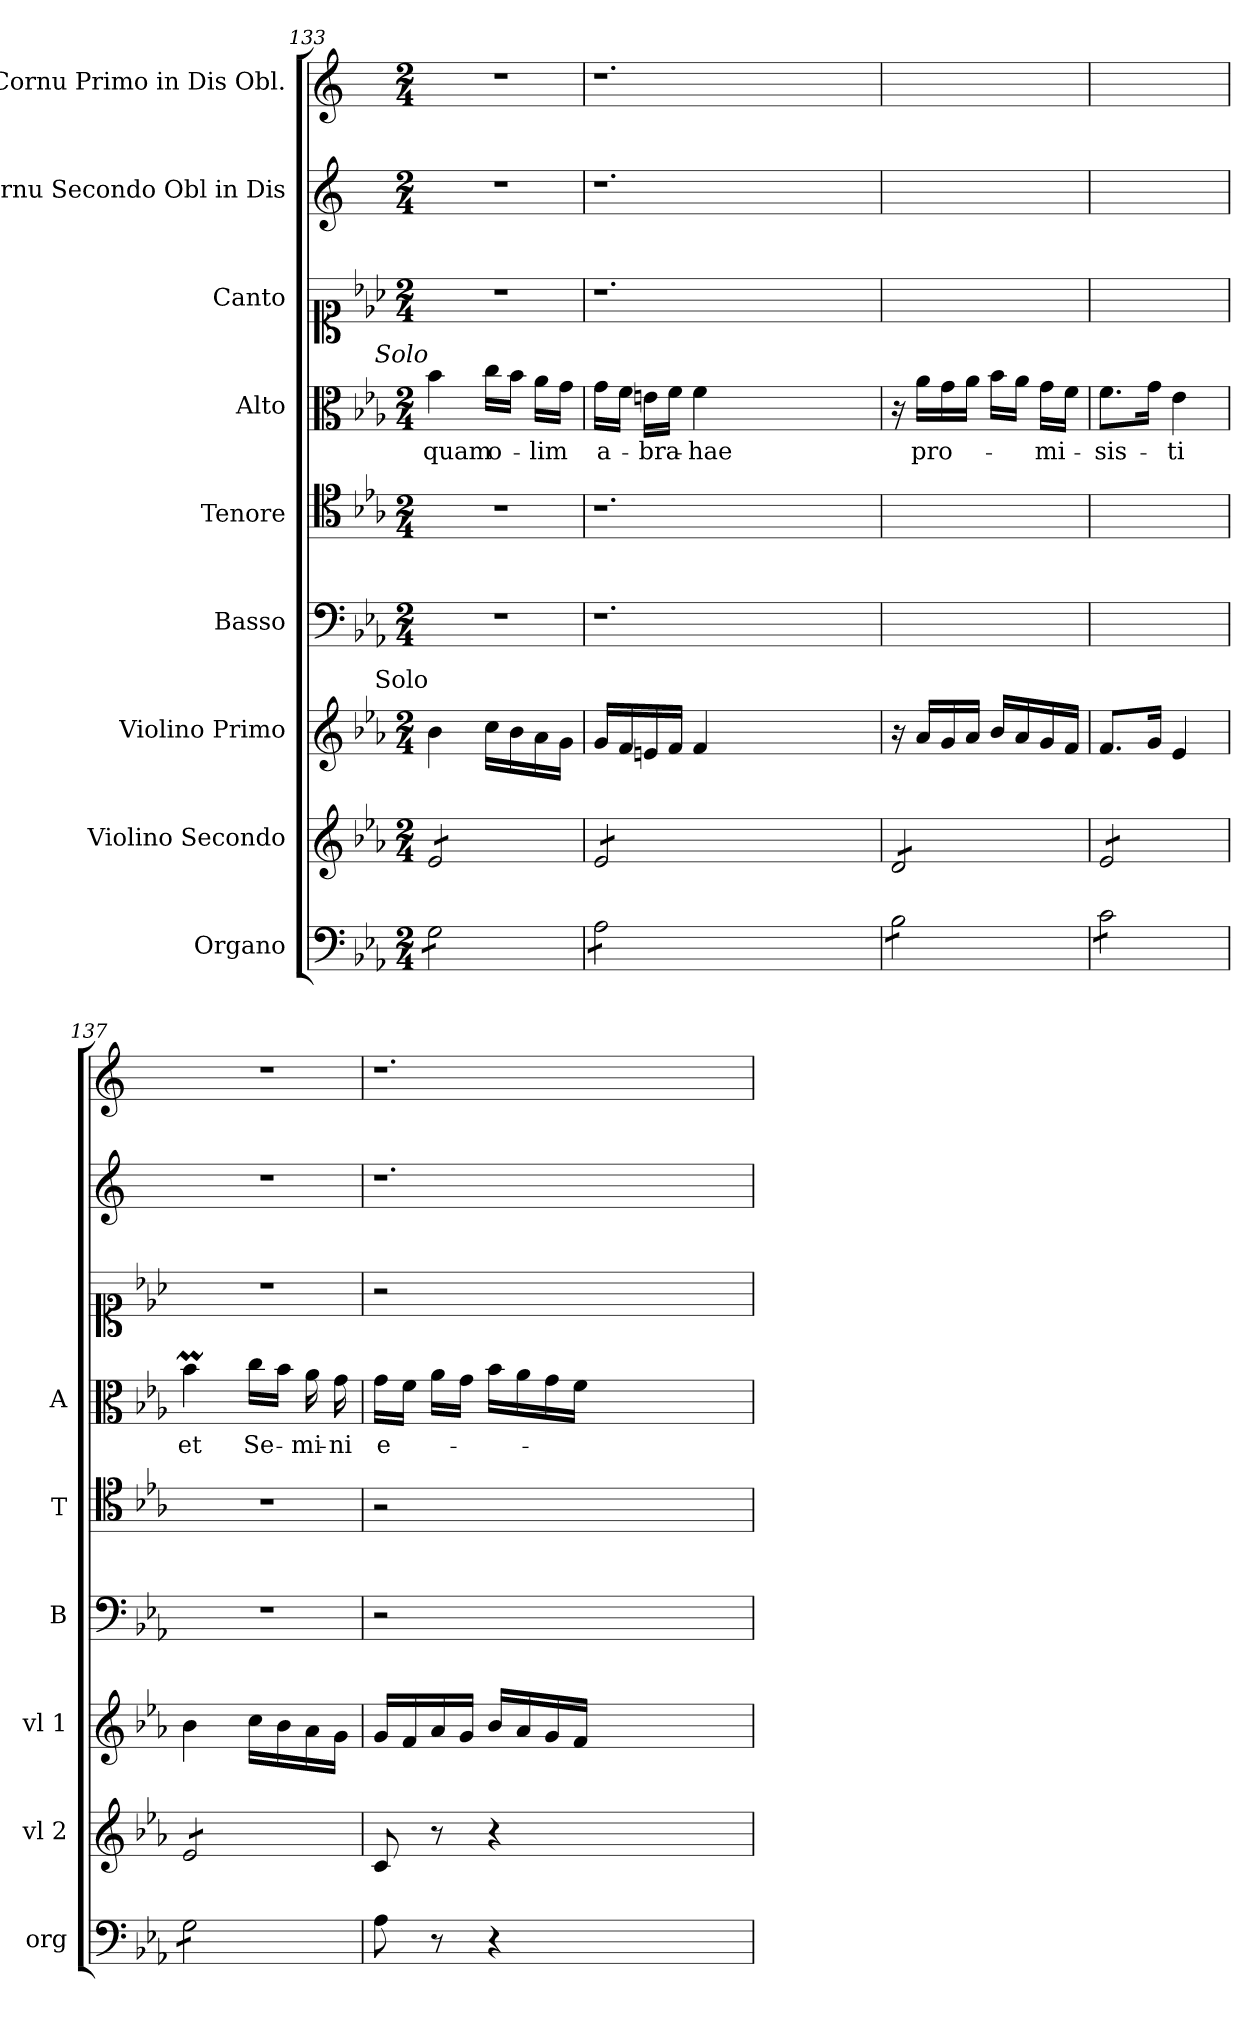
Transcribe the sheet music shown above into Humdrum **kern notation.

**kern	**dynam	**kern	**dynam	**kern	**kern	**kern	**kern	**text	**kern	**kern	**kern
*part9	*part9	*part8	*part8	*part7	*part6	*part5	*part4	*part4	*part3	*part2	*part1
*staff9	*staff9	*staff8	*staff8	*staff7	*staff6	*staff5	*staff4	*staff4	*staff3	*staff2	*staff1
*I"Organo	*	*I"Violino Secondo	*	*I"Violino Primo	*I"Basso	*I"Tenore	*I"Alto	*	*I"Canto	*I"Cornu Secondo Obl in Dis	*I"Cornu Primo in Dis Obl.
*I'org	*	*I'vl 2	*	*I'vl 1	*I'B	*I'T	*I'A	*	*	*	*
*clefF4	*	*clefG2	*	*clefG2	*clefF4	*clefC4	*clefC3	*	*clefC1	*clefG2	*clefG2
*	*	*	*	*	*	*	*	*	*	*ITrd5c9	*ITrd5c9
*k[b-e-a-]	*	*k[b-e-a-]	*	*k[b-e-a-]	*k[b-e-a-]	*k[b-e-a-]	*k[b-e-a-]	*	*k[b-e-a-]	*k[b-e-a-]	*k[b-e-a-]
*	*	*	*	*E-:	*E-:	*	*E-:	*	*E-:	*E-:	*E-:
*M2/4	*	*M2/4	*	*M2/4	*M2/4	*M2/4	*M2/4	*	*M2/4	*M2/4	*M2/4
=133	=133	=133	=133	=133	=133	=133	=133	=133	=133	=133	=133
!	!	!	!	!	!	!	!LO:TX:a:i:rj:t=Solo	!	!	!	!
!	!	!	!	!LO:TX:a:rj:t=Solo	!	!	!	!	!	!	!
!	!	!LO:TX:a:rj:t=Solo	!	!	!	!	!	!	!	!	!
!LO:TX:a:rj:t=Solo	!	!	!	!	!	!	!	!	!	!	!
!	!LO:DY:rj	!	!LO:DY:rj	!	!	!	!	!	!	!	!
*tremolo	*	*	*	*	*	*	*	*	*	*	*
*	*	*tremolo	*	*	*	*	*	*	*	*	*
8G\L	po.	8e-/L	po&colon;	4b-\	2r	2r	4b-\	quam	2r	2r	2r
8G\	.	8e-/	.	.	.	.	.	.	.	.	.
8G\	.	8e-/	.	16cc\LL	.	.	16cc\LL	o-	.	.	.
.	.	.	.	16b-\	.	.	16b-\JJ	.	.	.	.
8G\J	.	8e-/J	.	16a-\	.	.	16a-\LL	-lim	.	.	.
.	.	.	.	16g\JJ	.	.	16g\JJ	.	.	.	.
=134	=134	=134	=134	=134	=134	=134	=134	=134	=134	=134	=134
8A-\L	.	8e-/L	.	16g/LL	1.r	1.r	16g\LL	a-	1.r	1.r	1.r
.	.	.	.	16f/	.	.	16f\JJ	.	.	.	.
8A-\	.	8e-/	.	16en/	.	.	16en\LL	-bra-	.	.	.
.	.	.	.	16f/JJ	.	.	16f\JJ	.	.	.	.
8A-\	.	8e-/	.	4f/	.	.	4f\	-hae	.	.	.
8A-\J	.	8e-/J	.	.	.	.	.	.	.	.	.
1ryy	.	1ryy	.	1ryy	.	.	1ryy	.	.	.	.
=135	=135	=135	=135	=135	=135	=135	=135	=135	=135	=135	=135
8B-\L	.	8d/L	.	16r	2ryy	2ryy	16r	.	2ryy	2ryy	2ryy
.	.	.	.	16a-/LL	.	.	16a-\LL	pro-	.	.	.
8B-\	.	8d/	.	16g/	.	.	16g\	.	.	.	.
.	.	.	.	16a-/JJ	.	.	16a-\JJ	.	.	.	.
8B-\	.	8d/	.	16b-/LL	.	.	16b-\LL	.	.	.	.
.	.	.	.	16a-/	.	.	16a-\JJ	.	.	.	.
8B-\J	.	8d/J	.	16g/	.	.	16g\LL	-mi-	.	.	.
.	.	.	.	16f/JJ	.	.	16f\JJ	.	.	.	.
=136	=136	=136	=136	=136	=136	=136	=136	=136	=136	=136	=136
8c\L	.	8e-/L	.	8.f/L	2ryy	2ryy	8.f\L	-sis-	2ryy	2ryy	2ryy
8c\	.	8e-/	.	.	.	.	.	.	.	.	.
.	.	.	.	16g/Jk	.	.	16g\Jk	.	.	.	.
8c\	.	8e-/	.	4e-/	.	.	4e-\	-ti	.	.	.
8c\J	.	8e-/J	.	.	.	.	.	.	.	.	.
=137	=137	=137	=137	=137	=137	=137	=137	=137	=137	=137	=137
8G\L	.	8e-/L	.	4b-\	2r	2r	4b-M\	et	2r	2r	2r
8G\	.	8e-/	.	.	.	.	.	.	.	.	.
8G\	.	8e-/	.	16cc\LL	.	.	16cc\LL	Se-	.	.	.
.	.	.	.	16b-\	.	.	16b-\JJ	.	.	.	.
8G\J	.	8e-/J	.	16a-\	.	.	16a-\	-mi-	.	.	.
*	*	*Xtremolo	*	*	*	*	*	*	*	*	*
*Xtremolo	*	*	*	*	*	*	*	*	*	*	*
.	.	.	.	16g\JJ	.	.	16g\	-ni	.	.	.
=138	=138	=138	=138	=138	=138	=138	=138	=138	=138	=138	=138
8A-\	.	8c/	.	16g/LL	2r	2r	16g\LL	e-	2r	1.r	1.r
.	.	.	.	16f/	.	.	16f\JJ	.	.	.	.
8r	.	8r	.	16a-/	.	.	16a-\LL	.	.	.	.
.	.	.	.	16g/JJ	.	.	16g\JJ	.	.	.	.
4r	.	4r	.	16b-/LL	.	.	16b-\LL	.	.	.	.
.	.	.	.	16a-/	.	.	16a-\	.	.	.	.
.	.	.	.	16g/	.	.	16g\	.	.	.	.
.	.	.	.	16f/JJ	.	.	16f\JJ	.	.	.	.
1ryy	.	1ryy	.	1ryy	1ryy	1ryy	1ryy	.	1ryy	.	.
=	=	=	=	=	=	=	=	=	=	=	=
*-	*-	*-	*-	*-	*-	*-	*-	*-	*-	*-	*-
